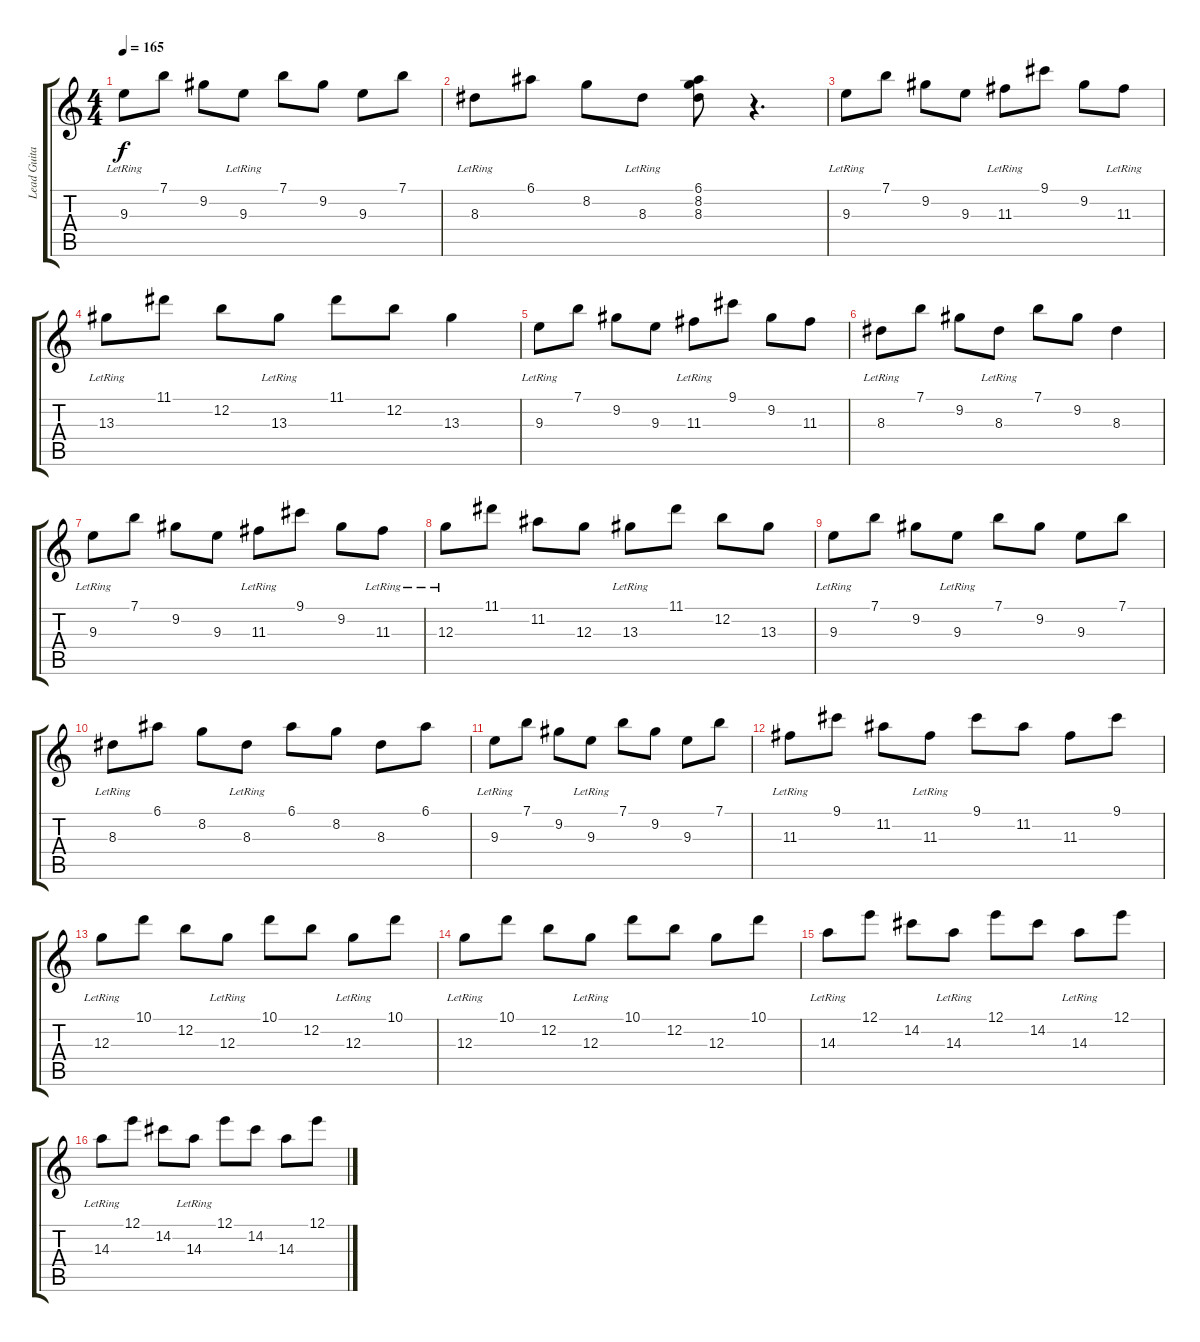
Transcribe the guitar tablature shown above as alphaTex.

\track ("Lead Guitar" "Lead Guita") {instrument overdrivenguitar}
\staff {score tabs}
\tuning (E4 B3 G3 D3 A2 E2) {hide}
\ts (4 4)
\tempo 165
\clef g2
\ks c
9.3{lr}.8{dy f} 7.1.8 9.2.8 9.3{lr}.8 7.1.8 9.2.8 9.3.8 7.1.8 |
8.3{lr}.8 6.1.8 8.2.8 8.3{lr}.8 (6.1 8.2 8.3).8 r.4{d} |
9.3{lr}.8 7.1.8 9.2.8 9.3.8 11.3{lr}.8 9.1.8 9.2.8 11.3{lr}.8 |
13.3{lr}.8 11.1.8 12.2.8 13.3{lr}.8 11.1.8 12.2.8 13.3.4 |
9.3{lr}.8 7.1.8 9.2.8 9.3.8 11.3{lr}.8 9.1.8 9.2.8 11.3.8 |
8.3{lr}.8 7.1.8 9.2.8 8.3{lr}.8 7.1.8 9.2.8 8.3.4 |
9.3{lr}.8 7.1.8 9.2.8 9.3.8 11.3{lr}.8 9.1.8 9.2.8 11.3{lr}.8 |
12.3{lr}.8 11.1.8 11.2.8 12.3.8 13.3{lr}.8 11.1.8 12.2.8 13.3.8 |
9.3{lr}.8 7.1.8 9.2.8 9.3{lr}.8 7.1.8 9.2.8 9.3.8 7.1.8 |
8.3{lr}.8 6.1.8 8.2.8 8.3{lr}.8 6.1.8 8.2.8 8.3.8 6.1.8 |
9.3{lr}.8 7.1.8 9.2.8 9.3{lr}.8 7.1.8 9.2.8 9.3.8 7.1.8 |
11.3{lr}.8 9.1.8 11.2.8 11.3{lr}.8 9.1.8 11.2.8 11.3.8 9.1.8 |
12.3{lr}.8 10.1.8 12.2.8 12.3{lr}.8 10.1.8 12.2.8 12.3{lr}.8 10.1.8 |
12.3{lr}.8 10.1.8 12.2.8 12.3{lr}.8 10.1.8 12.2.8 12.3.8 10.1.8 |
14.3{lr}.8 12.1.8 14.2.8 14.3{lr}.8 12.1.8 14.2.8 14.3{lr}.8 12.1.8 |
14.3{lr}.8 12.1.8 14.2.8 14.3{lr}.8 12.1.8 14.2.8 14.3.8 12.1.8
